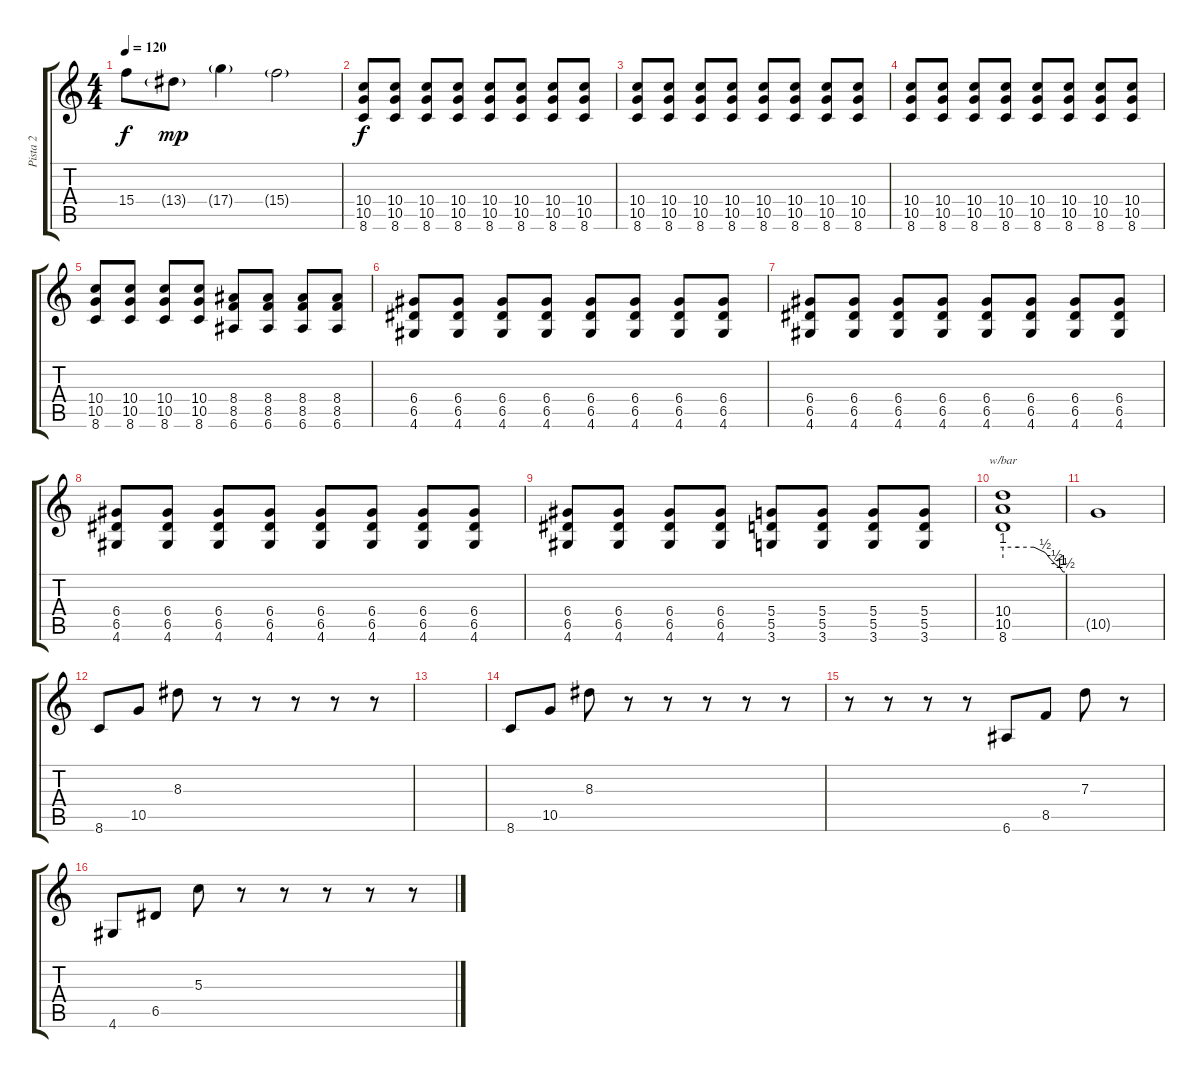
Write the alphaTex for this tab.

\track ("Pista 2" "Pista 2") {instrument electricguitarclean}
\staff {score tabs}
\tuning (E4 B3 G3 D3 A2 E2) {hide}
\ts (4 4)
\tempo 120
\clef g2
\ks c
15.4{t}.8{dy f} 13.4{g}.8{dy mp} 17.4{g}.4 15.4{g}.2 |
(10.4 10.5 8.6).8{dy f instrument distortionguitar} (10.4 10.5 8.6).8 (10.4 10.5 8.6).8 (10.4 10.5 8.6).8 (10.4 10.5 8.6).8 (10.4 10.5 8.6).8 (10.4 10.5 8.6).8 (10.4 10.5 8.6).8 |
(10.4 10.5 8.6).8 (10.4 10.5 8.6).8 (10.4 10.5 8.6).8 (10.4 10.5 8.6).8 (10.4 10.5 8.6).8 (10.4 10.5 8.6).8 (10.4 10.5 8.6).8 (10.4 10.5 8.6).8 |
(10.4 10.5 8.6).8 (10.4 10.5 8.6).8 (10.4 10.5 8.6).8 (10.4 10.5 8.6).8 (10.4 10.5 8.6).8 (10.4 10.5 8.6).8 (10.4 10.5 8.6).8 (10.4 10.5 8.6).8 |
(10.4 10.5 8.6).8 (10.4 10.5 8.6).8 (10.4 10.5 8.6).8 (10.4 10.5 8.6).8 (8.4 8.5 6.6).8 (8.4 8.5 6.6).8 (8.4 8.5 6.6).8 (8.4 8.5 6.6).8 |
(6.4 6.5 4.6).8 (6.4 6.5 4.6).8 (6.4 6.5 4.6).8 (6.4 6.5 4.6).8 (6.4 6.5 4.6).8 (6.4 6.5 4.6).8 (6.4 6.5 4.6).8 (6.4 6.5 4.6).8 |
(6.4 6.5 4.6).8 (6.4 6.5 4.6).8 (6.4 6.5 4.6).8 (6.4 6.5 4.6).8 (6.4 6.5 4.6).8 (6.4 6.5 4.6).8 (6.4 6.5 4.6).8 (6.4 6.5 4.6).8 |
(6.4 6.5 4.6).8 (6.4 6.5 4.6).8 (6.4 6.5 4.6).8 (6.4 6.5 4.6).8 (6.4 6.5 4.6).8 (6.4 6.5 4.6).8 (6.4 6.5 4.6).8 (6.4 6.5 4.6).8 |
(6.4 6.5 4.6).8 (6.4 6.5 4.6).8 (6.4 6.5 4.6).8 (6.4 6.5 4.6).8 (5.4 5.5 3.6).8 (5.4 5.5 3.6).8 (5.4 5.5 3.6).8 (5.4 5.5 3.6).8 |
(10.4 10.5 8.6).1{tbe (custom default 0 4 15 4 30 4 41 2 45 0 50 -2 56 -4 58 -6 60 -6)} |
10.5{t}.1 |
8.6.8{instrument electricguitarclean} 10.5.8 8.3.8 r.8 r.8 r.8 r.8 r.8 |
|
8.6.8 10.5.8 8.3.8 r.8 r.8 r.8 r.8 r.8 |
r.8 r.8 r.8 r.8 6.6.8 8.5.8 7.3.8 r.8 |
4.6.8 6.5.8 5.3.8 r.8 r.8 r.8 r.8 r.8
